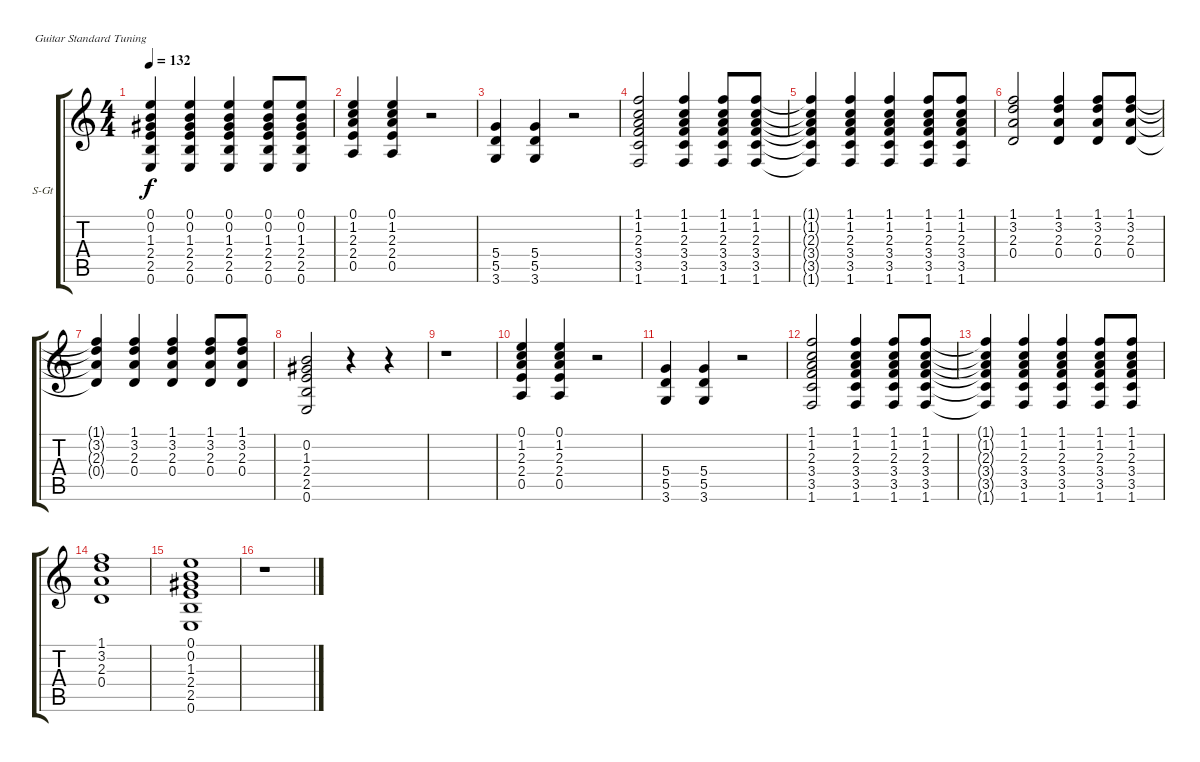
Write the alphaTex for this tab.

\bracketExtendMode groupsimilarinstruments
\firstSystemTrackNameOrientation horizontal
\otherSystemsTrackNameOrientation horizontal
\track ("Äîðîæêà 1" "S-Gt") {instrument acousticguitarsteel}
\staff {score tabs}
\tuning (E4 B3 G3 D3 A2 E2)
\ts (4 4)
\tempo 132
\clef g2
\ks c
(0.1{t} 0.2{t} 1.3{t} 2.4{t} 2.5{t} 0.6{t}).4{dy f} (0.1 0.2 1.3 2.4 2.5 0.6).4 (0.1 0.2 1.3 2.4 2.5 0.6).4 (0.1 0.2 1.3 2.4 2.5 0.6).8 (0.1 0.2 1.3 2.4 2.5 0.6).8 |
(0.1 1.2 2.3 2.4 0.5).4 (0.1 1.2 2.3 2.4 0.5).4 r.2 |
(5.4 5.5 3.6).4 (5.4 5.5 3.6).4 r.2 |
(1.1 1.2 2.3 3.4 3.5 1.6).2 (1.1 1.2 2.3 3.4 3.5 1.6).4 (1.1 1.2 2.3 3.4 3.5 1.6).8 (1.1 1.2 2.3 3.4 3.5 1.6).8 |
(1.1{t} 1.2{t} 2.3{t} 3.4{t} 3.5{t} 1.6{t}).4 (1.1 1.2 2.3 3.4 3.5 1.6).4 (1.1 1.2 2.3 3.4 3.5 1.6).4 (1.1 1.2 2.3 3.4 3.5 1.6).8 (1.1 1.2 2.3 3.4 3.5 1.6).8 |
(1.1 3.2 2.3 0.4).2 (1.1 3.2 2.3 0.4).4 (1.1 3.2 2.3 0.4).8 (1.1 3.2 2.3 0.4).8 |
(1.1{t} 3.2{t} 2.3{t} 0.4{t}).4 (1.1 3.2 2.3 0.4).4 (1.1 3.2 2.3 0.4).4 (1.1 3.2 2.3 0.4).8 (1.1 3.2 2.3 0.4).8 |
(0.2 1.3 2.4 2.5 0.6).2 r.4 r.4 |
r.1 |
(0.1 1.2 2.3 2.4 0.5).4 (0.1 1.2 2.3 2.4 0.5).4 r.2 |
(5.4 5.5 3.6).4 (5.4 5.5 3.6).4 r.2 |
(1.1 1.2 2.3 3.4 3.5 1.6).2 (1.1 1.2 2.3 3.4 3.5 1.6).4 (1.1 1.2 2.3 3.4 3.5 1.6).8 (1.1 1.2 2.3 3.4 3.5 1.6).8 |
(1.1{t} 1.2{t} 2.3{t} 3.4{t} 3.5{t} 1.6{t}).4 (1.1 1.2 2.3 3.4 3.5 1.6).4 (1.1 1.2 2.3 3.4 3.5 1.6).4 (1.1 1.2 2.3 3.4 3.5 1.6).8 (1.1 1.2 2.3 3.4 3.5 1.6).8 |
(1.1 3.2 2.3 0.4).1 |
(0.1 0.2 1.3 2.4 2.5 0.6).1 |
r.1
